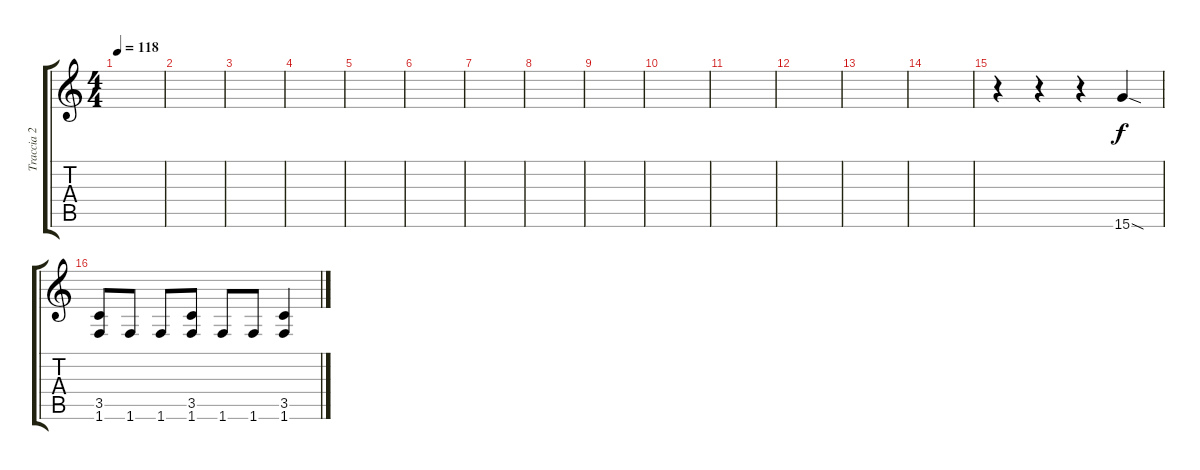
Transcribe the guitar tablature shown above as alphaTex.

\track ("Traccia 2" "Traccia 2") {instrument distortionguitar}
\staff {score tabs}
\tuning (E4 B3 G3 D3 A2 E2) {hide}
\ts (4 4)
\tempo 118
\clef g2
\ks c
|
|
|
|
|
|
|
|
|
|
|
|
|
|
r.4 r.4 r.4 15.6{sod}.4 |
(3.5 1.6).8 1.6.8 1.6.8 (3.5 1.6).8 1.6.8 1.6.8 (3.5 1.6).4
